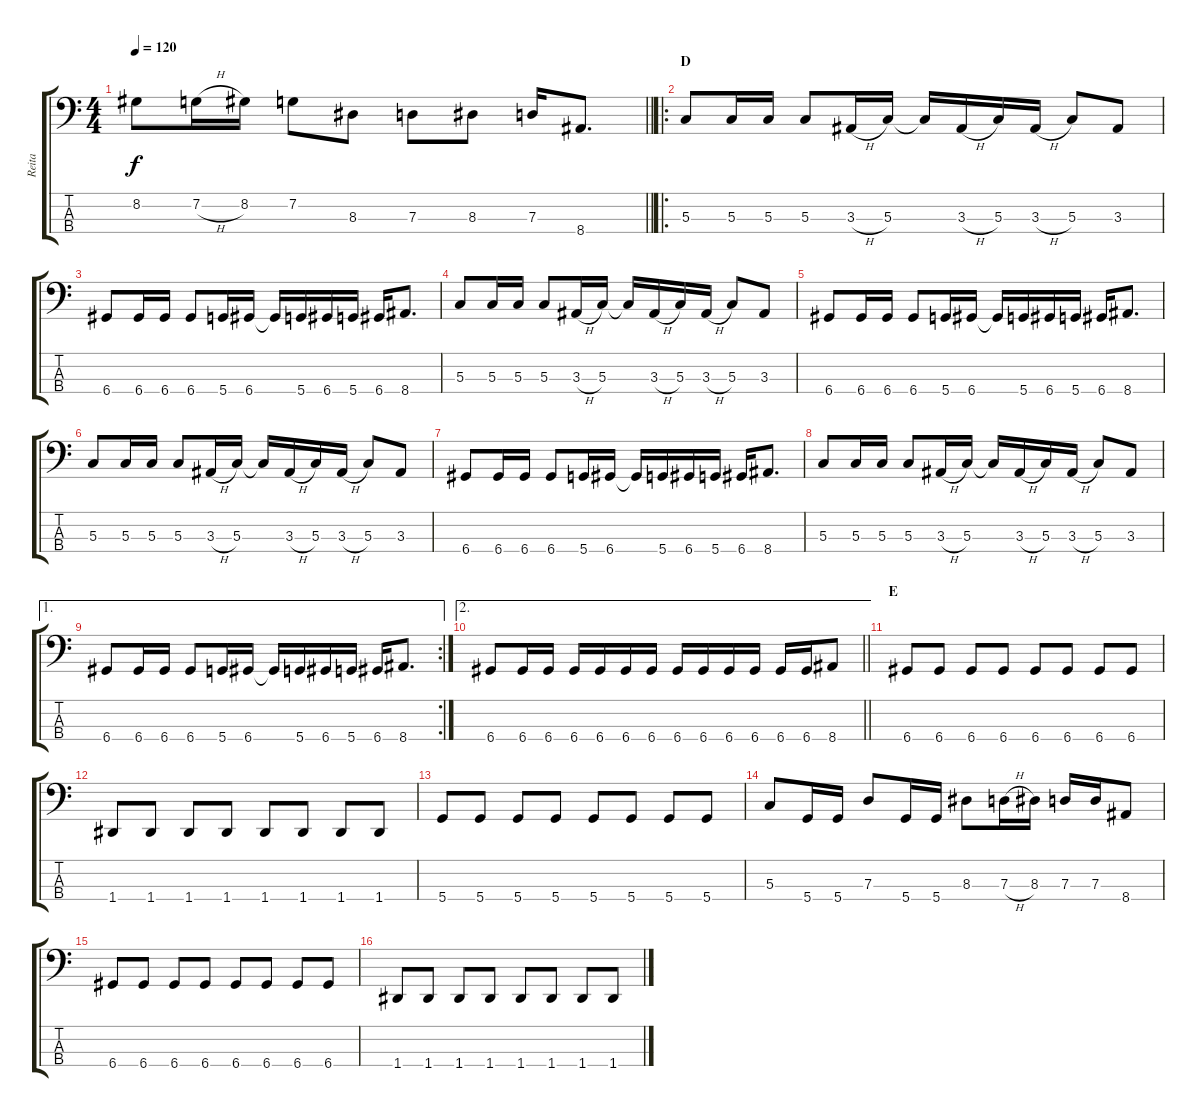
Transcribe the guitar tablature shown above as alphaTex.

\track ("Reita" "Reita") {instrument electricbasspick}
\staff {score tabs}
\tuning (F2 C2 G1 D1) {hide}
\ts (4 4)
\tempo 120
\clef f4
\barLineRight lightlight
\ks c
8.2.8{dy f} 7.2{h}.16 8.2.16 7.2.8 8.3.8 7.3.8 8.3.8 7.3.16 8.4.8{d} |
\ro
\section ("" "D")
5.3.8 5.3.16 5.3.16 5.3.8 3.3{h}.16 5.3.16 5.3{t}.16 3.3{h}.16 5.3.16 3.3{h}.16 5.3.8 3.3.8 |
6.4.8 6.4.16 6.4.16 6.4.8 5.4.16 6.4.16 6.4{t}.16 5.4.16 6.4.16 5.4.16 6.4.16 8.4.8{d} |
5.3.8 5.3.16 5.3.16 5.3.8 3.3{h}.16 5.3.16 5.3{t}.16 3.3{h}.16 5.3.16 3.3{h}.16 5.3.8 3.3.8 |
6.4.8 6.4.16 6.4.16 6.4.8 5.4.16 6.4.16 6.4{t}.16 5.4.16 6.4.16 5.4.16 6.4.16 8.4.8{d} |
5.3.8 5.3.16 5.3.16 5.3.8 3.3{h}.16 5.3.16 5.3{t}.16 3.3{h}.16 5.3.16 3.3{h}.16 5.3.8 3.3.8 |
6.4.8 6.4.16 6.4.16 6.4.8 5.4.16 6.4.16 6.4{t}.16 5.4.16 6.4.16 5.4.16 6.4.16 8.4.8{d} |
5.3.8 5.3.16 5.3.16 5.3.8 3.3{h}.16 5.3.16 5.3{t}.16 3.3{h}.16 5.3.16 3.3{h}.16 5.3.8 3.3.8 |
\ae 1
\rc 2
6.4.8 6.4.16 6.4.16 6.4.8 5.4.16 6.4.16 6.4{t}.16 5.4.16 6.4.16 5.4.16 6.4.16 8.4.8{d} |
\ae 2
\barLineRight lightlight
6.4.8 6.4.16 6.4.16 6.4.16 6.4.16 6.4.16 6.4.16 6.4.16 6.4.16 6.4.16 6.4.16 6.4.16 6.4.16 8.4.8 |
\section ("" "E")
6.4.8 6.4.8 6.4.8 6.4.8 6.4.8 6.4.8 6.4.8 6.4.8 |
1.4.8 1.4.8 1.4.8 1.4.8 1.4.8 1.4.8 1.4.8 1.4.8 |
5.4.8 5.4.8 5.4.8 5.4.8 5.4.8 5.4.8 5.4.8 5.4.8 |
5.3.8 5.4.16 5.4.16 7.3.8 5.4.16 5.4.16 8.3.8 7.3{h}.16 8.3.16 7.3.16 7.3.16 8.4.8 |
6.4.8 6.4.8 6.4.8 6.4.8 6.4.8 6.4.8 6.4.8 6.4.8 |
1.4.8 1.4.8 1.4.8 1.4.8 1.4.8 1.4.8 1.4.8 1.4.8
